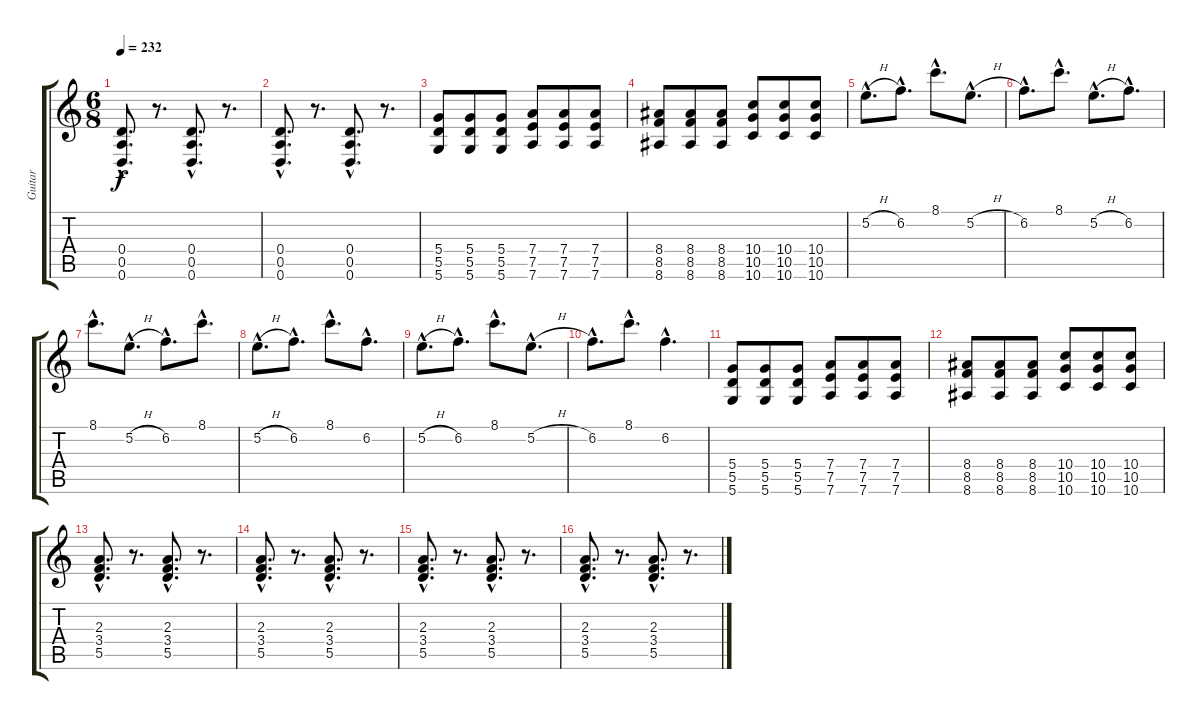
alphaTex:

\track ("Guitar" "Guitar") {instrument distortionguitar}
\staff {score tabs}
\tuning (E4 B3 G3 D3 A2 D2) {hide}
\ts (6 8)
\tempo 232
\clef g2
\ks c
(0.4{hac} 0.5{hac} 0.6{hac}).8{d dy f} r.8{d} (0.4{hac} 0.5{hac} 0.6{hac}).8{d} r.8{d} |
(0.4{hac} 0.5{hac} 0.6{hac}).8{d} r.8{d} (0.4{hac} 0.5{hac} 0.6{hac}).8{d} r.8{d} |
(5.4 5.5 5.6).8 (5.4 5.5 5.6).8 (5.4 5.5 5.6).8 (7.4 7.5 7.6).8 (7.4 7.5 7.6).8 (7.4 7.5 7.6).8 |
(8.4 8.5 8.6).8 (8.4 8.5 8.6).8 (8.4 8.5 8.6).8 (10.4 10.5 10.6).8 (10.4 10.5 10.6).8 (10.4 10.5 10.6).8 |
5.2{h hac}.8{d} 6.2{hac}.8{d} 8.1{hac}.8{d} 5.2{h hac}.8{d} |
6.2{hac}.8{d} 8.1{hac}.8{d} 5.2{h hac}.8{d} 6.2{hac}.8{d} |
8.1{hac}.8{d} 5.2{h hac}.8{d} 6.2{hac}.8{d} 8.1{hac}.8{d} |
5.2{h hac}.8{d} 6.2{hac}.8{d} 8.1{hac}.8{d} 6.2{hac}.8{d} |
5.2{h hac}.8{d} 6.2{hac}.8{d} 8.1{hac}.8{d} 5.2{h hac}.8{d} |
6.2{hac}.8{d} 8.1{hac}.8{d} 6.2{hac}.4{d} |
(5.4 5.5 5.6).8 (5.4 5.5 5.6).8 (5.4 5.5 5.6).8 (7.4 7.5 7.6).8 (7.4 7.5 7.6).8 (7.4 7.5 7.6).8 |
(8.4 8.5 8.6).8 (8.4 8.5 8.6).8 (8.4 8.5 8.6).8 (10.4 10.5 10.6).8 (10.4 10.5 10.6).8 (10.4 10.5 10.6).8 |
(2.3{hac} 3.4{hac} 5.5{hac}).8{d volume 13 instrument electricguitarclean} r.8{d} (2.3{hac} 3.4{hac} 5.5{hac}).8{d} r.8{d} |
(2.3{hac} 3.4{hac} 5.5{hac}).8{d} r.8{d} (2.3{hac} 3.4{hac} 5.5{hac}).8{d} r.8{d} |
(2.3{hac} 3.4{hac} 5.5{hac}).8{d} r.8{d} (2.3{hac} 3.4{hac} 5.5{hac}).8{d} r.8{d} |
(2.3{hac} 3.4{hac} 5.5{hac}).8{d} r.8{d} (2.3{hac} 3.4{hac} 5.5{hac}).8{d} r.8{d}
